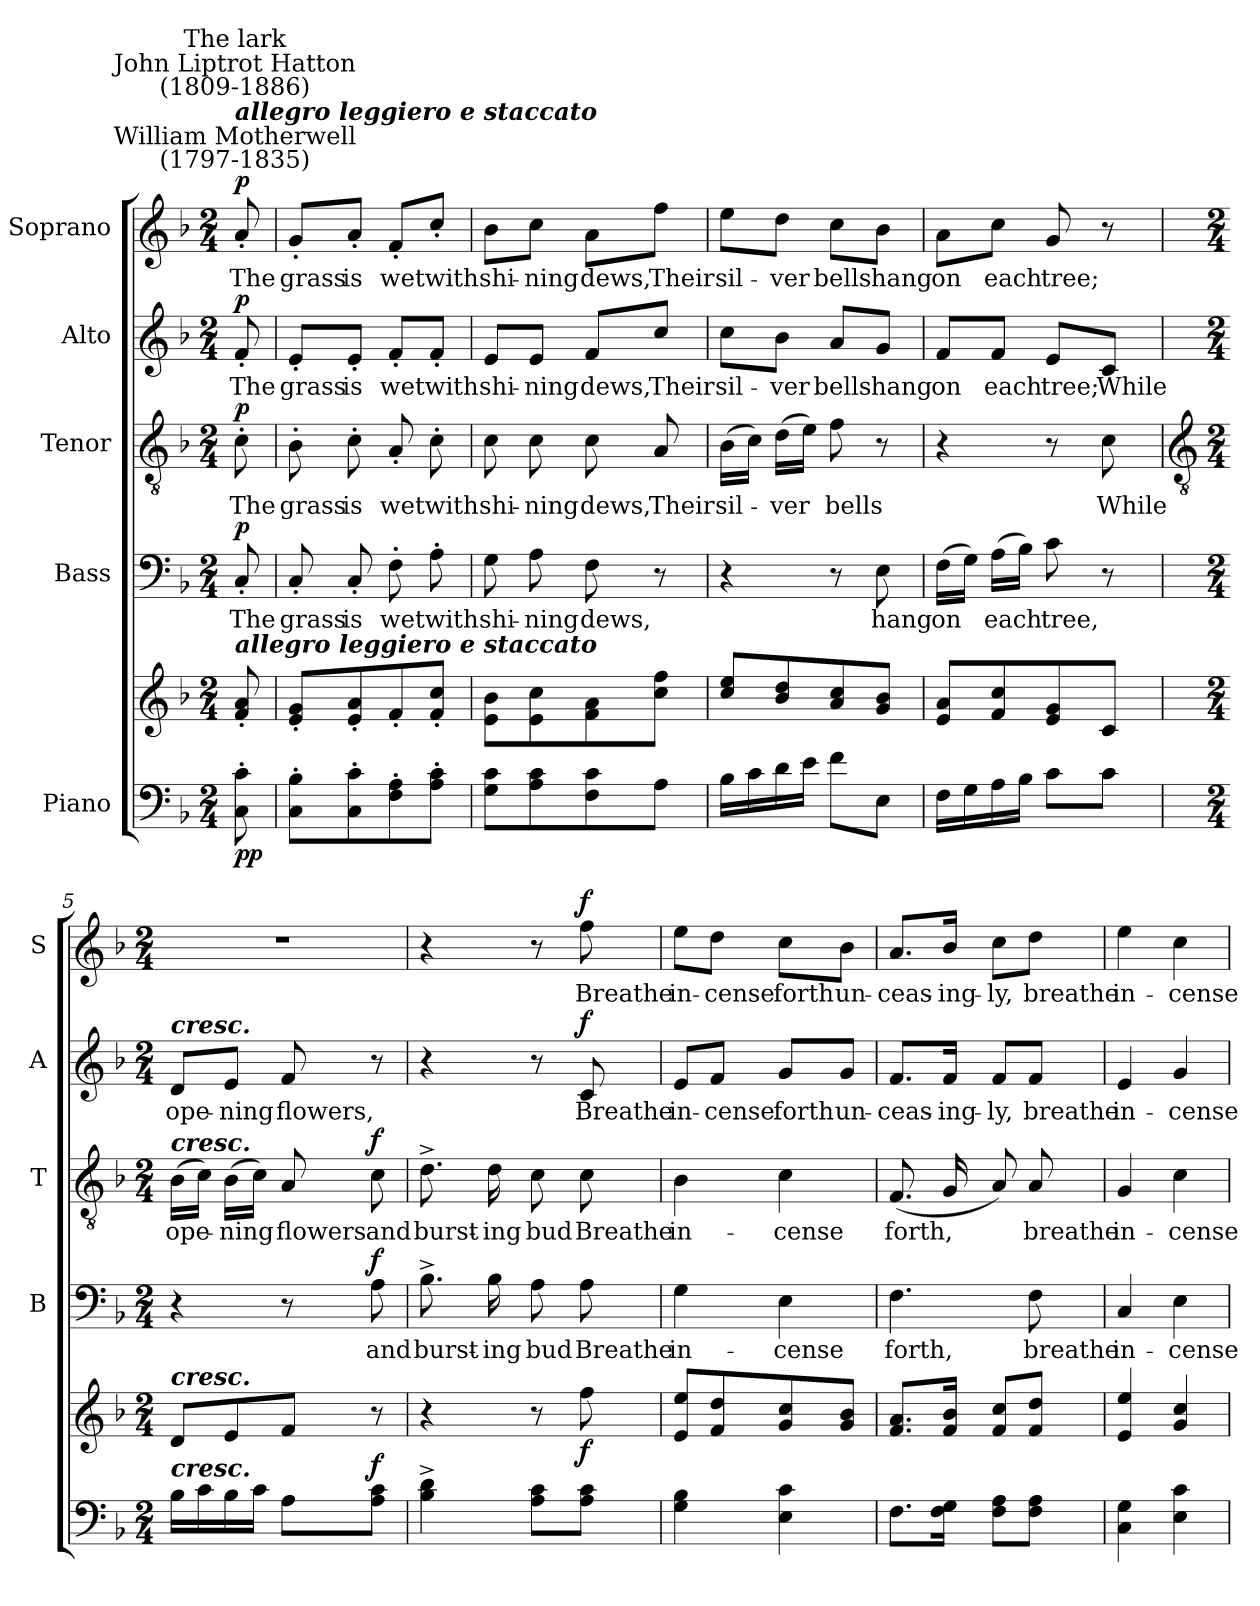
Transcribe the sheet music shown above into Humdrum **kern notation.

**kern	**kern	**dynam	**kern	**text	**dynam	**kern	**text	**dynam	**kern	**text	**dynam	**kern	**text	**dynam
*part5	*part5	*part5	*part4	*part4	*part4	*part3	*part3	*part3	*part2	*part2	*part2	*part1	*part1	*part1
*staff6	*staff5	*staff5/6	*staff4	*staff4	*staff4	*staff3	*staff3	*staff3	*staff2	*staff2	*staff2	*staff1	*staff1	*staff1
*I"Piano	*	*	*I"Bass	*	*	*I"Tenor	*	*	*I"Alto	*	*	*I"Soprano	*	*
*	*	*	*I'B	*	*	*I'T	*	*	*I'A	*	*	*I'S	*	*
*clefF4	*clefG2	*	*clefF4	*	*	*clefGv2	*	*	*clefG2	*	*	*clefG2	*	*
*k[b-]	*k[b-]	*	*k[b-]	*	*	*k[b-]	*	*	*k[b-]	*	*	*k[b-]	*	*
*F:	*F:	*	*F:	*	*	*F:	*	*	*F:	*	*	*F:	*	*
*M2/4	*M2/4	*	*M2/4	*	*	*M2/4	*	*	*M2/4	*	*	*M2/4	*	*
*MM80	*MM80	*	*MM80	*	*	*MM80	*	*	*MM80	*	*	*MM80	*	*
=	=	=	=	=	=	=	=	=	=	=	=	=	=	=
!	!	!	!	!	!	!	!	!	!	!	!	!LO:TX:a:cj:t=William Motherwell\n(1797-1835)	!	!
!	!	!	!	!	!	!	!	!	!	!	!	!LO:TX:a:Bi:t=allegro leggiero e staccato	!	!
!	!	!	!	!	!	!	!	!	!	!	!	!LO:TX:a:cj:t=John Liptrot Hatton\n(1809-1886)	!	!
!	!	!	!	!	!	!	!	!	!	!	!	!LO:TX:a:cj:t=The lark	!	!
!	!LO:TX:a:Bi:t=allegro leggiero e staccato	!	!	!	!	!	!	!	!	!	!	!	!	!
!	!	!LO:DY:b=2	!	!LO:LY:b	!	!	!LO:LY:b	!	!	!LO:LY:b	!	!	!LO:LY:b	!
!	!	!LO:DY:n=1:b	!	!	!LO:DY:b	!	!	!LO:DY:b	!	!	!LO:DY:b	!	!	!LO:DY:b
8C\' 8c\'	8f' 8a'	p p	8C'	The	p	8c'	The	p	8f'	The	p	8a'	The	p
=1	=1	=1	=1	=1	=1	=1	=1	=1	=1	=1	=1	=1	=1	=1
!	!	!	!	!LO:LY:b	!	!	!LO:LY:b	!	!	!LO:LY:b	!	!	!LO:LY:b	!
8C' 8B-'L	8e' 8g'L	.	8C'	grass	.	8B-'	grass	.	8e'/L	grass	.	8g'/L	grass	.
!	!	!	!	!LO:LY:b	!	!	!LO:LY:b	!	!	!LO:LY:b	!	!	!LO:LY:b	!
8C' 8c'	8e' 8a'	.	8C'	is	.	8c'	is	.	8e'/J	is	.	8a'/J	is	.
!	!	!	!	!LO:LY:b	!	!	!LO:LY:b	!	!	!LO:LY:b	!	!	!LO:LY:b	!
8F' 8A'	8f'	.	8F'	wet	.	8A'	wet	.	8f'/L	wet	.	8f'/L	wet	.
!	!	!	!	!LO:LY:b	!	!	!LO:LY:b	!	!	!LO:LY:b	!	!	!LO:LY:b	!
8A' 8c'J	8f' 8cc'J	.	8A'	with	.	8c'	with	.	8f'/J	with	.	8cc'/J	with	.
=2	=2	=2	=2	=2	=2	=2	=2	=2	=2	=2	=2	=2	=2	=2
!	!	!	!	!LO:LY:b	!	!	!LO:LY:b	!	!	!LO:LY:b	!	!	!LO:LY:b	!
8G 8cL	8e 8b-L	.	8G	shi-	.	8c	shi-	.	8e/L	shi-	.	8b-\L	shi-	.
!	!	!	!	!LO:LY:b	!	!	!LO:LY:b	!	!	!LO:LY:b	!	!	!LO:LY:b	!
8A 8c	8e 8cc	.	8A	-ning	.	8c	-ning	.	8e/J	-ning	.	8cc\J	-ning	.
!	!	!	!	!LO:LY:b	!	!	!LO:LY:b	!	!	!LO:LY:b	!	!	!LO:LY:b	!
8F 8c	8f 8a	.	8F	dews,	.	8c	dews,	.	8f/L	dews,	.	8a\L	dews,	.
!	!	!	!	!	!	!	!LO:LY:b	!	!	!LO:LY:b	!	!	!LO:LY:b	!
8AJ	8cc 8ffJ	.	8r	.	.	8A	Their	.	8cc/J	Their	.	8ff\J	Their	.
=3	=3	=3	=3	=3	=3	=3	=3	=3	=3	=3	=3	=3	=3	=3
!	!	!	!	!	!	!	!LO:LY:b	!	!	!LO:LY:b	!	!	!LO:LY:b	!
16B-LL	8cc 8eeL	.	4r	.	.	(>16B-LL	sil-	.	8cc\L	sil-	.	8ee\L	sil-	.
16c	.	.	.	.	.	16cJJ)	.	.	.	.	.	.	.	.
!	!	!	!	!	!	!	!LO:LY:b	!	!	!LO:LY:b	!	!	!LO:LY:b	!
16d	8b- 8dd	.	.	.	.	(>16dLL	ver	.	8b-\J	-ver	.	8dd\J	-ver	.
16eJJ	.	.	.	.	.	16eJJ)	.	.	.	.	.	.	.	.
!	!	!	!	!	!	!	!LO:LY:b	!	!	!LO:LY:b	!	!	!LO:LY:b	!
8fL	8a 8cc	.	8r	.	.	8f	bells	.	8a/L	bells	.	8cc\L	bells	.
!	!	!	!	!LO:LY:b	!	!	!	!	!	!LO:LY:b	!	!	!LO:LY:b	!
8EJ	8g/ 8b-/J	.	8E	hang	.	8r	.	.	8g/J	hang	.	8b-\J	hang	.
=4	=4	=4	=4	=4	=4	=4	=4	=4	=4	=4	=4	=4	=4	=4
!	!	!	!	!LO:LY:b	!	!	!	!	!	!LO:LY:b	!	!	!LO:LY:b	!
16FLL	8e 8aL	.	(>16FLL	on	.	4r	.	.	8f/L	on	.	8a\L	on	.
16G	.	.	16GJJ)	.	.	.	.	.	.	.	.	.	.	.
!	!	!	!	!LO:LY:b	!	!	!	!	!	!LO:LY:b	!	!	!LO:LY:b	!
16A	8f 8cc	.	(>16ALL	each	.	.	.	.	8f/J	each	.	8cc\J	each	.
16B-JJ	.	.	16B-JJ)	.	.	.	.	.	.	.	.	.	.	.
!	!	!	!	!LO:LY:b	!	!	!	!	!	!LO:LY:b	!	!	!LO:LY:b	!
8cL	8e 8g	.	8c	tree,	.	8r	.	.	8e/L	tree;	.	8g	tree;	.
!	!	!	!	!	!	!	!LO:LY:b	!	!	!LO:LY:b	!	!	!	!
8cJ	8cJ	.	8r	.	.	8c	While	.	8c/J	While	.	8r	.	.
!!LO:LB:g=z
=5	=5	=5	=5	=5	=5	=5	=5	=5	=5	=5	=5	=5	=5	=5
*	*	*	*	*	*	*clefGv2	*	*	*	*	*	*	*	*
*M2/4	*M2/4	*	*M2/4	*	*	*M2/4	*	*	*M2/4	*	*	*M2/4	*	*
!	!	!	!	!	!	!	!	!	!LO:TX:a:Bi:t=cresc.	!	!	!	!	!
!	!	!	!	!	!	!LO:TX:a:Bi:t=cresc.	!	!	!	!	!	!	!	!
!	!LO:TX:a:Bi:t=cresc.	!	!	!	!	!	!	!	!	!	!	!	!	!
!LO:TX:a:Bi:t=cresc.	!	!	!	!	!	!	!	!	!	!	!	!	!	!
!	!	!	!	!	!	!	!LO:LY:b	!	!	!LO:LY:b	!	!LO:N:vis=1	!	!
16B-LL	8dL	.	4r	.	.	(>16B-LL	ope-	.	8d/L	ope-	.	2r	.	.
16c	.	.	.	.	.	16cJJ)	.	.	.	.	.	.	.	.
!	!	!	!	!	!	!	!LO:LY:b	!	!	!LO:LY:b	!	!	!	!
16B-	8e	.	.	.	.	(>16B-LL	ning	.	8e/J	-ning	.	.	.	.
16cJJ	.	.	.	.	.	16cJJ)	.	.	.	.	.	.	.	.
!	!	!	!	!	!	!	!LO:LY:b	!	!	!LO:LY:b	!	!	!	!
8AL	8fJ	.	8r	.	.	8A	flowers	.	8f	flowers,	.	.	.	.
!	!	!LO:DY:a=2	!	!LO:LY:b	!LO:DY:b	!	!LO:LY:b	!LO:DY:b	!	!	!	!	!	!
8A 8cJ	8r	f	8A	and	f	8c	and	f	8r	.	.	.	.	.
=6	=6	=6	=6	=6	=6	=6	=6	=6	=6	=6	=6	=6	=6	=6
!	!	!	!	!LO:LY:b	!	!	!LO:LY:b	!	!	!	!	!	!	!
4B-^ 4d^	4r	.	8.B-^	burst-	.	8.d^	burst-	.	4r	.	.	4r	.	.
!	!	!	!	!LO:LY:b	!	!	!LO:LY:b	!	!	!	!	!	!	!
.	.	.	16B-	-ing	.	16d	-ing	.	.	.	.	.	.	.
!	!	!	!	!LO:LY:b	!	!	!LO:LY:b	!	!	!	!	!	!	!
8A 8cL	8r	.	8A	bud	.	8c	bud	.	8r	.	.	8r	.	.
!	!	!LO:DY:b	!	!LO:LY:b	!	!	!LO:LY:b	!	!	!LO:LY:b	!LO:DY:b	!	!LO:LY:b	!LO:DY:b
8A 8cJ	8ff	f	8A	Breathe	.	8c	Breathe	.	8c	Breathe	f	8ff	Breathe	f
=7	=7	=7	=7	=7	=7	=7	=7	=7	=7	=7	=7	=7	=7	=7
!	!	!	!	!LO:LY:b	!	!	!LO:LY:b	!	!	!LO:LY:b	!	!	!LO:LY:b	!
4G 4B-	8e 8eeL	.	4G	in-	.	4B-	in-	.	8e/L	in-	.	8ee\L	in-	.
!	!	!	!	!	!	!	!	!	!	!LO:LY:b	!	!	!LO:LY:b	!
.	8f 8dd	.	.	.	.	.	.	.	8f/J	-cense	.	8dd\J	-cense	.
!	!	!	!	!LO:LY:b	!	!	!LO:LY:b	!	!	!LO:LY:b	!	!	!LO:LY:b	!
4E 4c	8g 8cc	.	4E	-cense	.	4c	-cense	.	8g/L	forth	.	8cc\L	forth	.
!	!	!	!	!	!	!	!	!	!	!LO:LY:b	!	!	!LO:LY:b	!
.	8g/ 8b-/J	.	.	.	.	.	.	.	8g/J	un-	.	8b-\J	un-	.
=8	=8	=8	=8	=8	=8	=8	=8	=8	=8	=8	=8	=8	=8	=8
!	!	!	!	!LO:LY:b	!	!	!LO:LY:b	!	!	!LO:LY:b	!	!	!LO:LY:b	!
8.FL	8.f 8.aL	.	4.F	forth,	.	(<8.FL	forth,	.	8.f/L	-ceas-	.	8.a/L	-ceas-	.
!	!	!	!	!	!	!	!	!	!	!LO:LY:b	!	!	!LO:LY:b	!
16F 16GJ	16f 16b-J	.	.	.	.	16GL	.	.	16f/Jk	-ing-	.	16b-/Jk	-ing-	.
!	!	!	!	!	!	!	!	!	!	!LO:LY:b	!	!	!LO:LY:b	!
8F 8AL	8f 8ccL	.	.	.	.	8AJ)	.	.	8f/L	-ly,	.	8cc\L	-ly,	.
!	!	!	!	!LO:LY:b	!	!	!LO:LY:b	!	!	!LO:LY:b	!	!	!LO:LY:b	!
8F 8AJ	8f 8ddJ	.	8F	breathe	.	8A	breathe	.	8f/J	breathe	.	8dd\J	breathe	.
=9	=9	=9	=9	=9	=9	=9	=9	=9	=9	=9	=9	=9	=9	=9
!	!	!	!	!LO:LY:b	!	!	!LO:LY:b	!	!	!LO:LY:b	!	!	!LO:LY:b	!
4C 4G	4e 4ee	.	4C	in-	.	4G	in-	.	4e	in-	.	4ee	in-	.
!	!	!	!	!LO:LY:b	!	!	!LO:LY:b	!	!	!LO:LY:b	!	!	!LO:LY:b	!
4E 4c	4g 4cc	.	4E	-cense	.	4c	-cense	.	4g	-cense	.	4cc	-cense	.
=	=	=	=	=	=	=	=	=	=	=	=	=	=	=
*-	*-	*-	*-	*-	*-	*-	*-	*-	*-	*-	*-	*-	*-	*-
